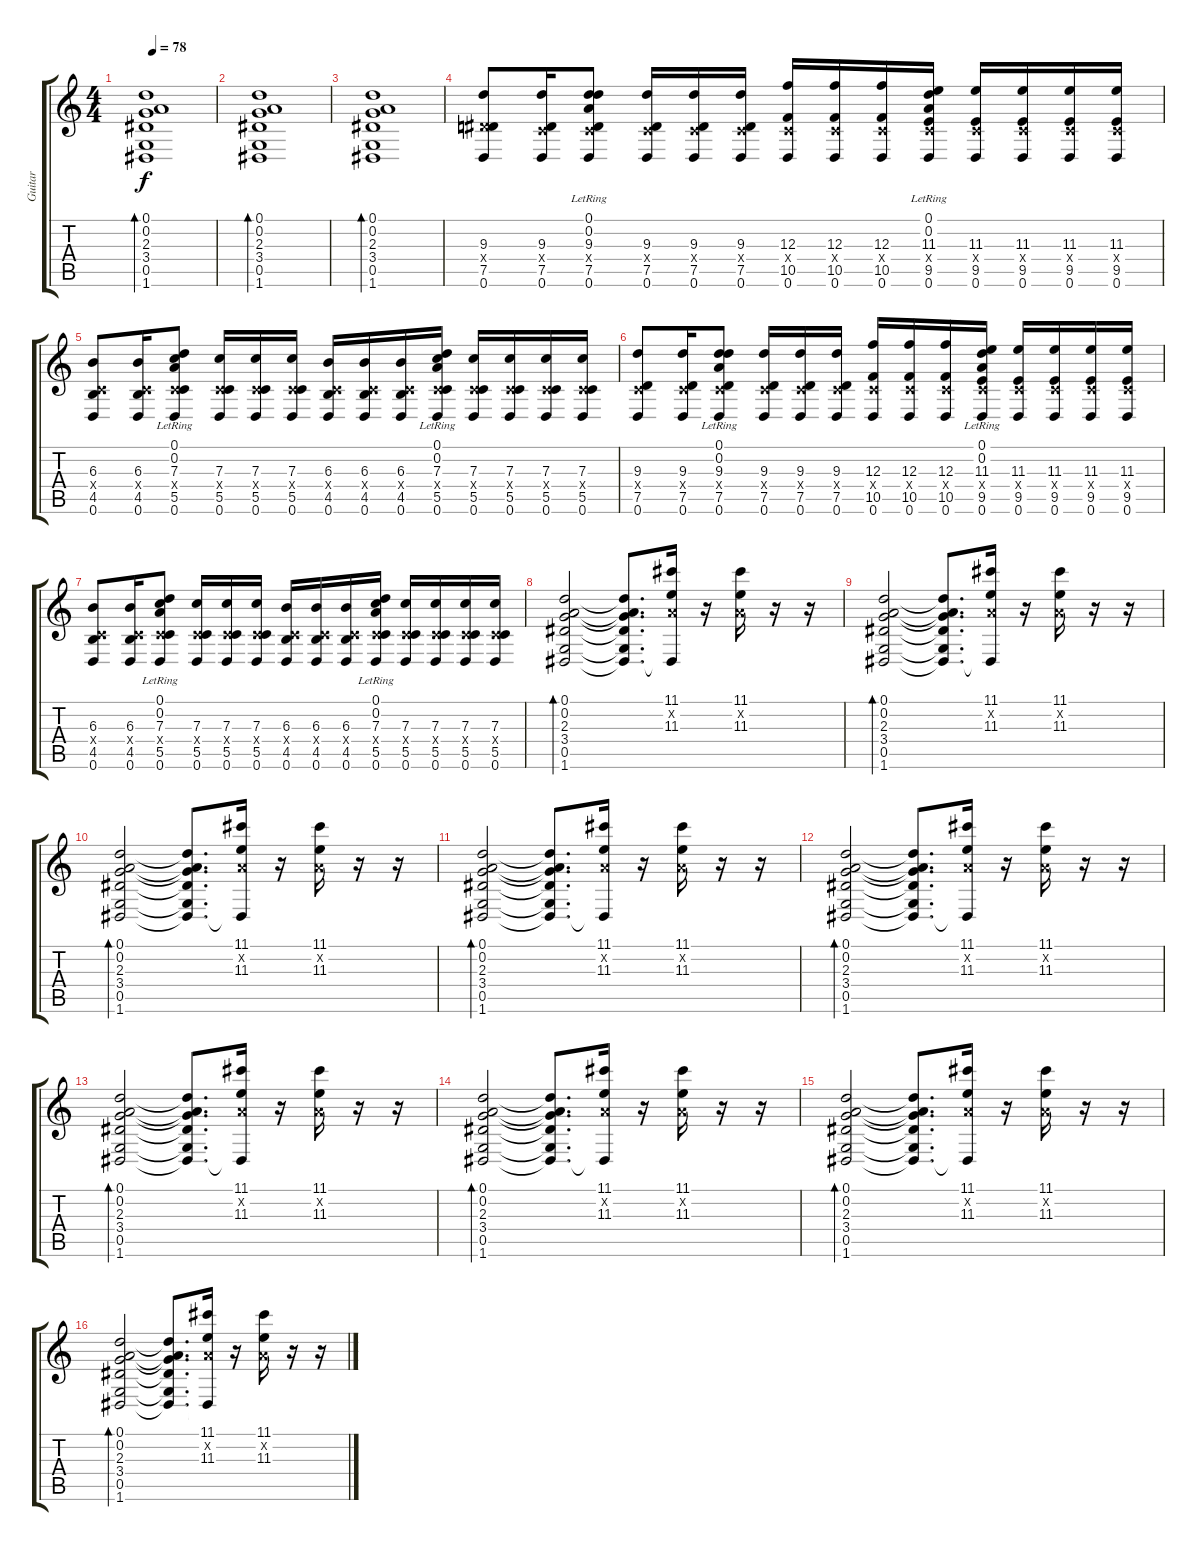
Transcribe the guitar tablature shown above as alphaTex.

\track ("Guitar" "Guitar") {instrument acousticguitarsteel}
\staff {score tabs}
\tuning (D4 A3 F3 C3 G2 D2) {hide}
\ts (4 4)
\tempo 78
\clef g2
\ks c
(0.1 0.2 2.3 3.4 0.5 1.6).1{bd 60 dy f} |
(0.1 0.2 2.3 3.4 0.5 1.6).1{bd 60} |
(0.1 0.2 2.3 3.4 0.5 1.6).1{bd 60} |
(9.3 3.4{x} 7.5 0.6).8 (9.3 0.4{x} 7.5 0.6).16 (0.1{lr} 0.2{lr} 9.3 0.4{x} 7.5 0.6).8 (9.3 0.4{x} 7.5 0.6).16 (9.3 0.4{x} 7.5 0.6).16 (9.3 0.4{x} 7.5 0.6).16 (12.3 0.4{x} 10.5 0.6).16 (12.3 0.4{x} 10.5 0.6).16 (12.3 0.4{x} 10.5 0.6).16 (0.1{lr} 0.2{lr} 11.3 0.4{x} 9.5 0.6).16 (11.3 0.4{x} 9.5 0.6).16 (11.3 0.4{x} 9.5 0.6).16 (11.3 0.4{x} 9.5 0.6).16 (11.3 0.4{x} 9.5 0.6).16 |
(6.3 0.4{x} 4.5 0.6).8 (6.3 0.4{x} 4.5 0.6).16 (0.1{lr} 0.2{lr} 7.3 0.4{x} 5.5 0.6).8 (7.3 0.4{x} 5.5 0.6).16 (7.3 0.4{x} 5.5 0.6).16 (7.3 0.4{x} 5.5 0.6).16 (6.3 0.4{x} 4.5 0.6).16 (6.3 0.4{x} 4.5 0.6).16 (6.3 0.4{x} 4.5 0.6).16 (0.1{lr} 0.2{lr} 7.3 0.4{x} 5.5 0.6).16 (7.3 0.4{x} 5.5 0.6).16 (7.3 0.4{x} 5.5 0.6).16 (7.3 0.4{x} 5.5 0.6).16 (7.3 0.4{x} 5.5 0.6).16 |
(9.3 0.4{x} 7.5 0.6).8 (9.3 0.4{x} 7.5 0.6).16 (0.1{lr} 0.2{lr} 9.3 0.4{x} 7.5 0.6).8 (9.3 0.4{x} 7.5 0.6).16 (9.3 0.4{x} 7.5 0.6).16 (9.3 0.4{x} 7.5 0.6).16 (12.3 0.4{x} 10.5 0.6).16 (12.3 0.4{x} 10.5 0.6).16 (12.3 0.4{x} 10.5 0.6).16 (0.1{lr} 0.2{lr} 11.3 0.4{x} 9.5 0.6).16 (11.3 0.4{x} 9.5 0.6).16 (11.3 0.4{x} 9.5 0.6).16 (11.3 0.4{x} 9.5 0.6).16 (11.3 0.4{x} 9.5 0.6).16 |
(6.3 0.4{x} 4.5 0.6).8 (6.3 0.4{x} 4.5 0.6).16 (0.1{lr} 0.2{lr} 7.3 0.4{x} 5.5 0.6).8 (7.3 0.4{x} 5.5 0.6).16 (7.3 0.4{x} 5.5 0.6).16 (7.3 0.4{x} 5.5 0.6).16 (6.3 0.4{x} 4.5 0.6).16 (6.3 0.4{x} 4.5 0.6).16 (6.3 0.4{x} 4.5 0.6).16 (0.1{lr} 0.2{lr} 7.3 0.4{x} 5.5 0.6).16 (7.3 0.4{x} 5.5 0.6).16 (7.3 0.4{x} 5.5 0.6).16 (7.3 0.4{x} 5.5 0.6).16 (7.3 0.4{x} 5.5 0.6).16 |
(0.1 0.2 2.3 3.4 0.5 1.6).2{bd 60} (0.1{t} 0.2{t} 2.3{t} 3.4{t} 0.5{t} 1.6{t}).8{d} (11.1 0.2{x} 11.3 1.6{t}).16 r.16 (11.1 0.2{x} 11.3).16 r.16 r.16 |
(0.1 0.2 2.3 3.4 0.5 1.6).2{bd 60} (0.1{t} 0.2{t} 2.3{t} 3.4{t} 0.5{t} 1.6{t}).8{d} (11.1 0.2{x} 11.3 1.6{t}).16 r.16 (11.1 0.2{x} 11.3).16 r.16 r.16 |
(0.1 0.2 2.3 3.4 0.5 1.6).2{bd 60} (0.1{t} 0.2{t} 2.3{t} 3.4{t} 0.5{t} 1.6{t}).8{d} (11.1 0.2{x} 11.3 1.6{t}).16 r.16 (11.1 0.2{x} 11.3).16 r.16 r.16 |
(0.1 0.2 2.3 3.4 0.5 1.6).2{bd 60} (0.1{t} 0.2{t} 2.3{t} 3.4{t} 0.5{t} 1.6{t}).8{d} (11.1 0.2{x} 11.3 1.6{t}).16 r.16 (11.1 0.2{x} 11.3).16 r.16 r.16 |
(0.1 0.2 2.3 3.4 0.5 1.6).2{bd 60} (0.1{t} 0.2{t} 2.3{t} 3.4{t} 0.5{t} 1.6{t}).8{d} (11.1 0.2{x} 11.3 1.6{t}).16 r.16 (11.1 0.2{x} 11.3).16 r.16 r.16 |
(0.1 0.2 2.3 3.4 0.5 1.6).2{bd 60} (0.1{t} 0.2{t} 2.3{t} 3.4{t} 0.5{t} 1.6{t}).8{d} (11.1 0.2{x} 11.3 1.6{t}).16 r.16 (11.1 0.2{x} 11.3).16 r.16 r.16 |
(0.1 0.2 2.3 3.4 0.5 1.6).2{bd 60} (0.1{t} 0.2{t} 2.3{t} 3.4{t} 0.5{t} 1.6{t}).8{d} (11.1 0.2{x} 11.3 1.6{t}).16 r.16 (11.1 0.2{x} 11.3).16 r.16 r.16 |
(0.1 0.2 2.3 3.4 0.5 1.6).2{bd 60} (0.1{t} 0.2{t} 2.3{t} 3.4{t} 0.5{t} 1.6{t}).8{d} (11.1 0.2{x} 11.3 1.6{t}).16 r.16 (11.1 0.2{x} 11.3).16 r.16 r.16 |
(0.1 0.2 2.3 3.4 0.5 1.6).2{bd 60} (0.1{t} 0.2{t} 2.3{t} 3.4{t} 0.5{t} 1.6{t}).8{d} (11.1 0.2{x} 11.3 1.6{t}).16 r.16 (11.1 0.2{x} 11.3).16 r.16 r.16
